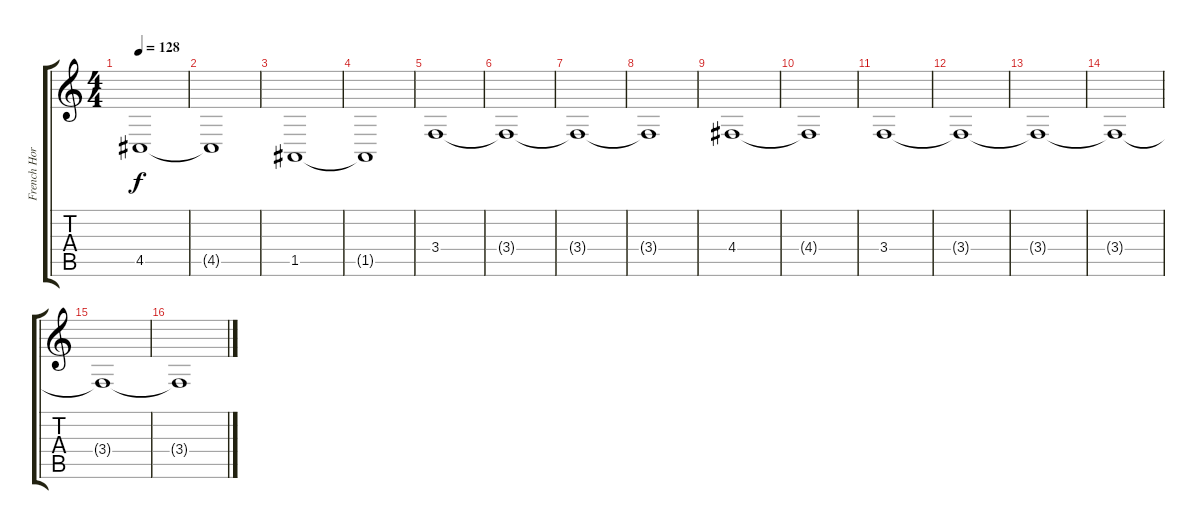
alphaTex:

\track ("French Horn" "French Hor") {instrument frenchhorn}
\staff {score tabs}
\tuning (E4 B3 G3 D3 A2 E2) {hide}
\ts (4 4)
\tempo 128
\clef g2
\ks c
4.5.1{dy f} |
4.5{t}.1 |
1.5.1 |
1.5{t}.1 |
3.4.1 |
3.4{t}.1 |
3.4{t}.1 |
3.4{t}.1 |
4.4.1 |
4.4{t}.1 |
3.4.1 |
3.4{t}.1 |
3.4{t}.1 |
3.4{t}.1 |
3.4{t}.1 |
3.4{t}.1
